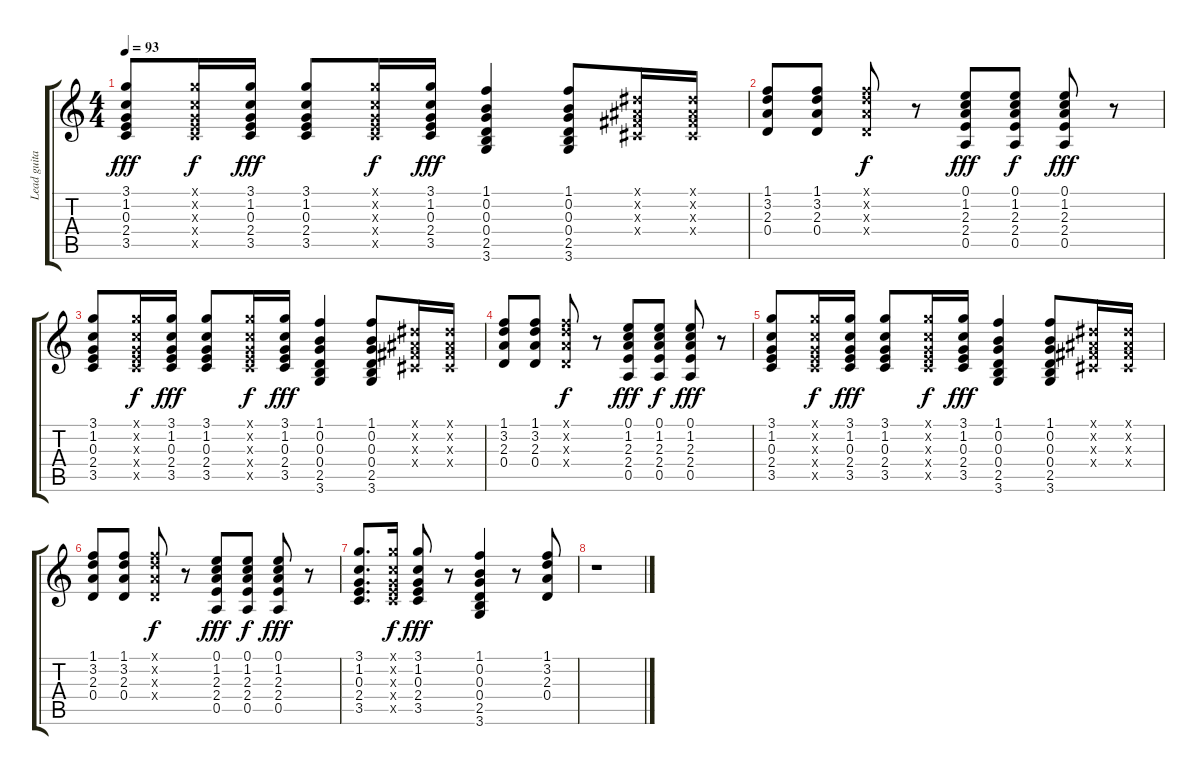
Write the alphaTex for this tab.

\track ("Lead guitar" "Lead guita") {instrument electricguitarclean}
\staff {score tabs}
\tuning (E4 B3 G3 D3 A2 E2) {hide}
\ts (4 4)
\tempo 93
\clef g2
\ks c
(3.1 1.2 0.3 2.4 3.5).8{dy fff} (3.1{x} 1.2{x} 0.3{x} 2.4{x} 3.5{x}).16{dy f} (3.1 1.2 0.3 2.4 3.5).16{dy fff} (3.1 1.2 0.3 2.4 3.5).8 (3.1{x} 1.2{x} 0.3{x} 2.4{x} 3.5{x}).16{dy f} (3.1 1.2 0.3 2.4 3.5).16{dy fff} (1.1 0.2 0.3 0.4 2.5 3.6).4 (1.1 0.2 0.3 0.4 2.5 3.6).8 (-1.1{x} -1.2{x} -1.3{x} -1.4{x}).16 (-1.1{x} -1.2{x} -1.3{x} -1.4{x}).16 |
(1.1 3.2 2.3 0.4).8 (1.1 3.2 2.3 0.4).8 (1.1{x} 3.2{x} 2.3{x} 0.4{x}).8{dy f} r.8 (0.1 1.2 2.3 2.4 0.5).8{dy fff} (0.1 1.2 2.3 2.4 0.5).8{dy f} (0.1 1.2 2.3 2.4 0.5).8{dy fff} r.8 |
(3.1 1.2 0.3 2.4 3.5).8 (3.1{x} 1.2{x} 0.3{x} 2.4{x} 3.5{x}).16{dy f} (3.1 1.2 0.3 2.4 3.5).16{dy fff} (3.1 1.2 0.3 2.4 3.5).8 (3.1{x} 1.2{x} 0.3{x} 2.4{x} 3.5{x}).16{dy f} (3.1 1.2 0.3 2.4 3.5).16{dy fff} (1.1 0.2 0.3 0.4 2.5 3.6).4 (1.1 0.2 0.3 0.4 2.5 3.6).8 (-1.1{x} -1.2{x} -1.3{x} -1.4{x}).16 (-1.1{x} -1.2{x} -1.3{x} -1.4{x}).16 |
(1.1 3.2 2.3 0.4).8 (1.1 3.2 2.3 0.4).8 (1.1{x} 3.2{x} 2.3{x} 0.4{x}).8{dy f} r.8 (0.1 1.2 2.3 2.4 0.5).8{dy fff} (0.1 1.2 2.3 2.4 0.5).8{dy f} (0.1 1.2 2.3 2.4 0.5).8{dy fff} r.8 |
(3.1 1.2 0.3 2.4 3.5).8 (3.1{x} 1.2{x} 0.3{x} 2.4{x} 3.5{x}).16{dy f} (3.1 1.2 0.3 2.4 3.5).16{dy fff} (3.1 1.2 0.3 2.4 3.5).8 (3.1{x} 1.2{x} 0.3{x} 2.4{x} 3.5{x}).16{dy f} (3.1 1.2 0.3 2.4 3.5).16{dy fff} (1.1 0.2 0.3 0.4 2.5 3.6).4 (1.1 0.2 0.3 0.4 2.5 3.6).8 (-1.1{x} -1.2{x} -1.3{x} -1.4{x}).16 (-1.1{x} -1.2{x} -1.3{x} -1.4{x}).16 |
(1.1 3.2 2.3 0.4).8 (1.1 3.2 2.3 0.4).8 (1.1{x} 3.2{x} 2.3{x} 0.4{x}).8{dy f} r.8 (0.1 1.2 2.3 2.4 0.5).8{dy fff} (0.1 1.2 2.3 2.4 0.5).8{dy f} (0.1 1.2 2.3 2.4 0.5).8{dy fff} r.8 |
(3.1 1.2 0.3 2.4 3.5).8{d} (3.1{x} 1.2{x} 0.3{x} 2.4{x} 3.5{x}).16{dy f} (3.1 1.2 0.3 2.4 3.5).8{dy fff} r.8 (1.1 0.2 0.3 0.4 2.5 3.6).4 r.8 (1.1 3.2 2.3 0.4).8 |
r.1
